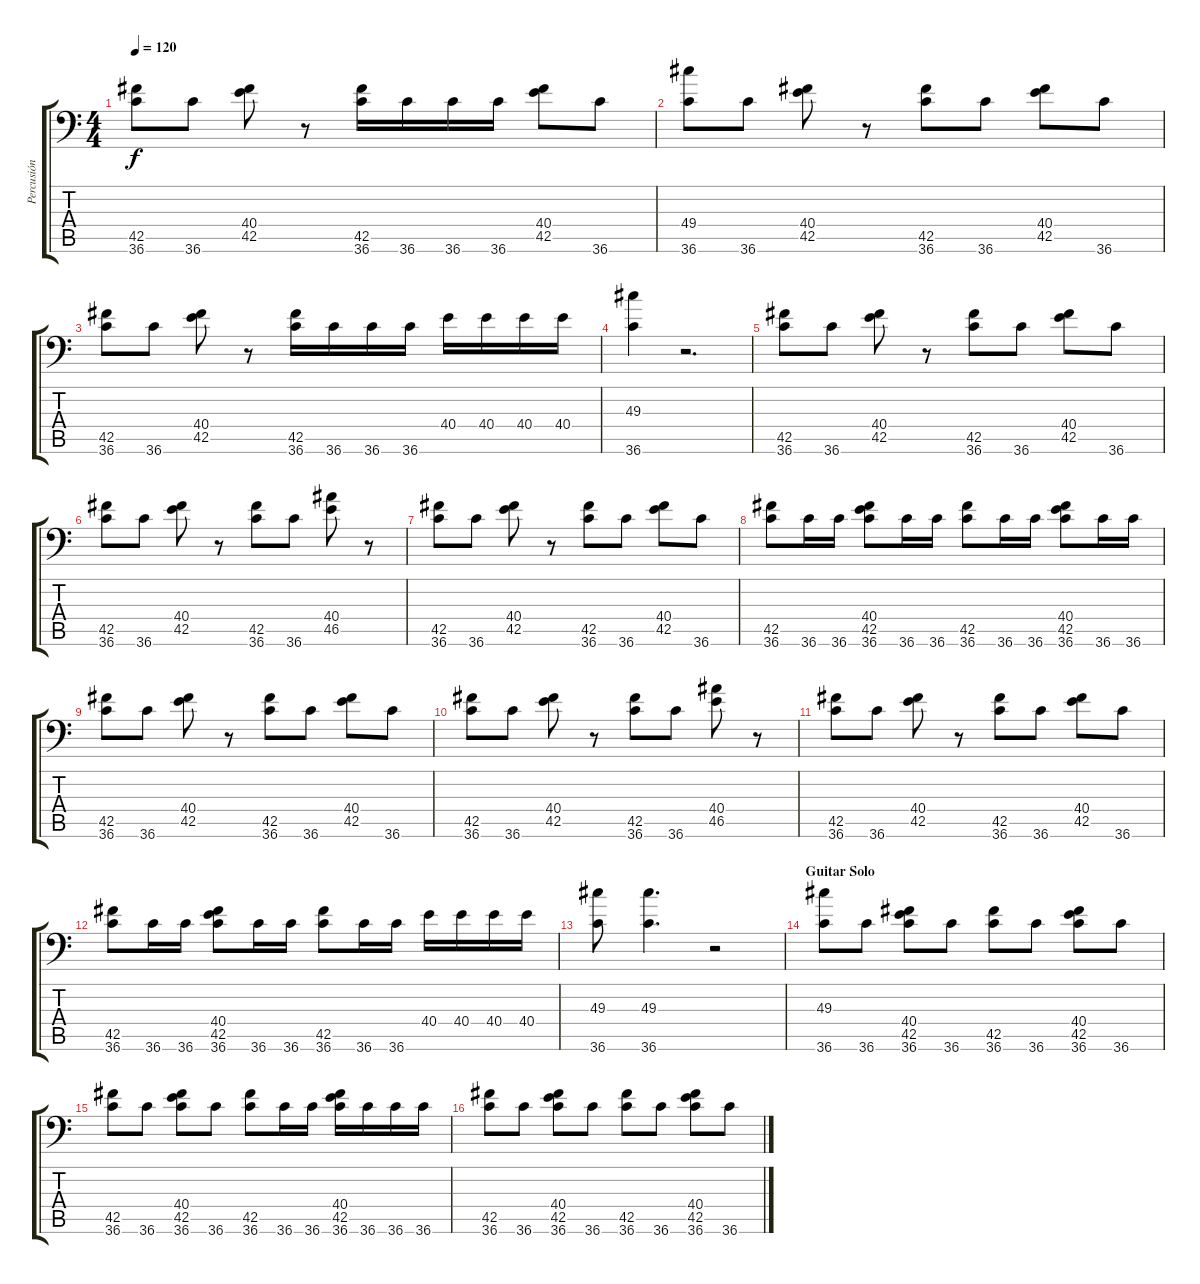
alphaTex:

\track ("Percusión" "Percusión") {instrument acousticgrandpiano}
\staff {score tabs}
\tuning (C-1 C-1 C-1 C-1 C-1 C-1) {hide}
\ts (4 4)
\tempo 120
\clef f4
\ks c
(42.5 36.6).8{dy f} 36.6.8 (40.4 42.5).8 r.8 (42.5 36.6).16 36.6.16 36.6.16 36.6.16 (40.4 42.5).8 36.6.8 |
(49.4 36.6).8 36.6.8 (40.4 42.5).8 r.8 (42.5 36.6).8 36.6.8 (40.4 42.5).8 36.6.8 |
(42.5 36.6).8 36.6.8 (40.4 42.5).8 r.8 (42.5 36.6).16 36.6.16 36.6.16 36.6.16 40.4.16 40.4.16 40.4.16 40.4.16 |
(49.3 36.6).4 r.2{d} |
(42.5 36.6).8 36.6.8 (40.4 42.5).8 r.8 (42.5 36.6).8 36.6.8 (40.4 42.5).8 36.6.8 |
(42.5 36.6).8 36.6.8 (40.4 42.5).8 r.8 (42.5 36.6).8 36.6.8 (40.4 46.5).8 r.8 |
(42.5 36.6).8 36.6.8 (40.4 42.5).8 r.8 (42.5 36.6).8 36.6.8 (40.4 42.5).8 36.6.8 |
(42.5 36.6).8 36.6.16 36.6.16 (40.4 42.5 36.6).8 36.6.16 36.6.16 (42.5 36.6).8 36.6.16 36.6.16 (40.4 42.5 36.6).8 36.6.16 36.6.16 |
(42.5 36.6).8 36.6.8 (40.4 42.5).8 r.8 (42.5 36.6).8 36.6.8 (40.4 42.5).8 36.6.8 |
(42.5 36.6).8 36.6.8 (40.4 42.5).8 r.8 (42.5 36.6).8 36.6.8 (40.4 46.5).8 r.8 |
(42.5 36.6).8 36.6.8 (40.4 42.5).8 r.8 (42.5 36.6).8 36.6.8 (40.4 42.5).8 36.6.8 |
(42.5 36.6).8 36.6.16 36.6.16 (40.4 42.5 36.6).8 36.6.16 36.6.16 (42.5 36.6).8 36.6.16 36.6.16 40.4.16 40.4.16 40.4.16 40.4.16 |
(49.3 36.6).8 (49.3 36.6).4{d} r.2 |
\section ("" "Guitar Solo")
(49.3 36.6).8 36.6.8 (40.4 42.5 36.6).8 36.6.8 (42.5 36.6).8 36.6.8 (40.4 42.5 36.6).8 36.6.8 |
(42.5 36.6).8 36.6.8 (40.4 42.5 36.6).8 36.6.8 (42.5 36.6).8 36.6.16 36.6.16 (40.4 42.5 36.6).16 36.6.16 36.6.16 36.6.16 |
(42.5 36.6).8 36.6.8 (40.4 42.5 36.6).8 36.6.8 (42.5 36.6).8 36.6.8 (40.4 42.5 36.6).8 36.6.8
